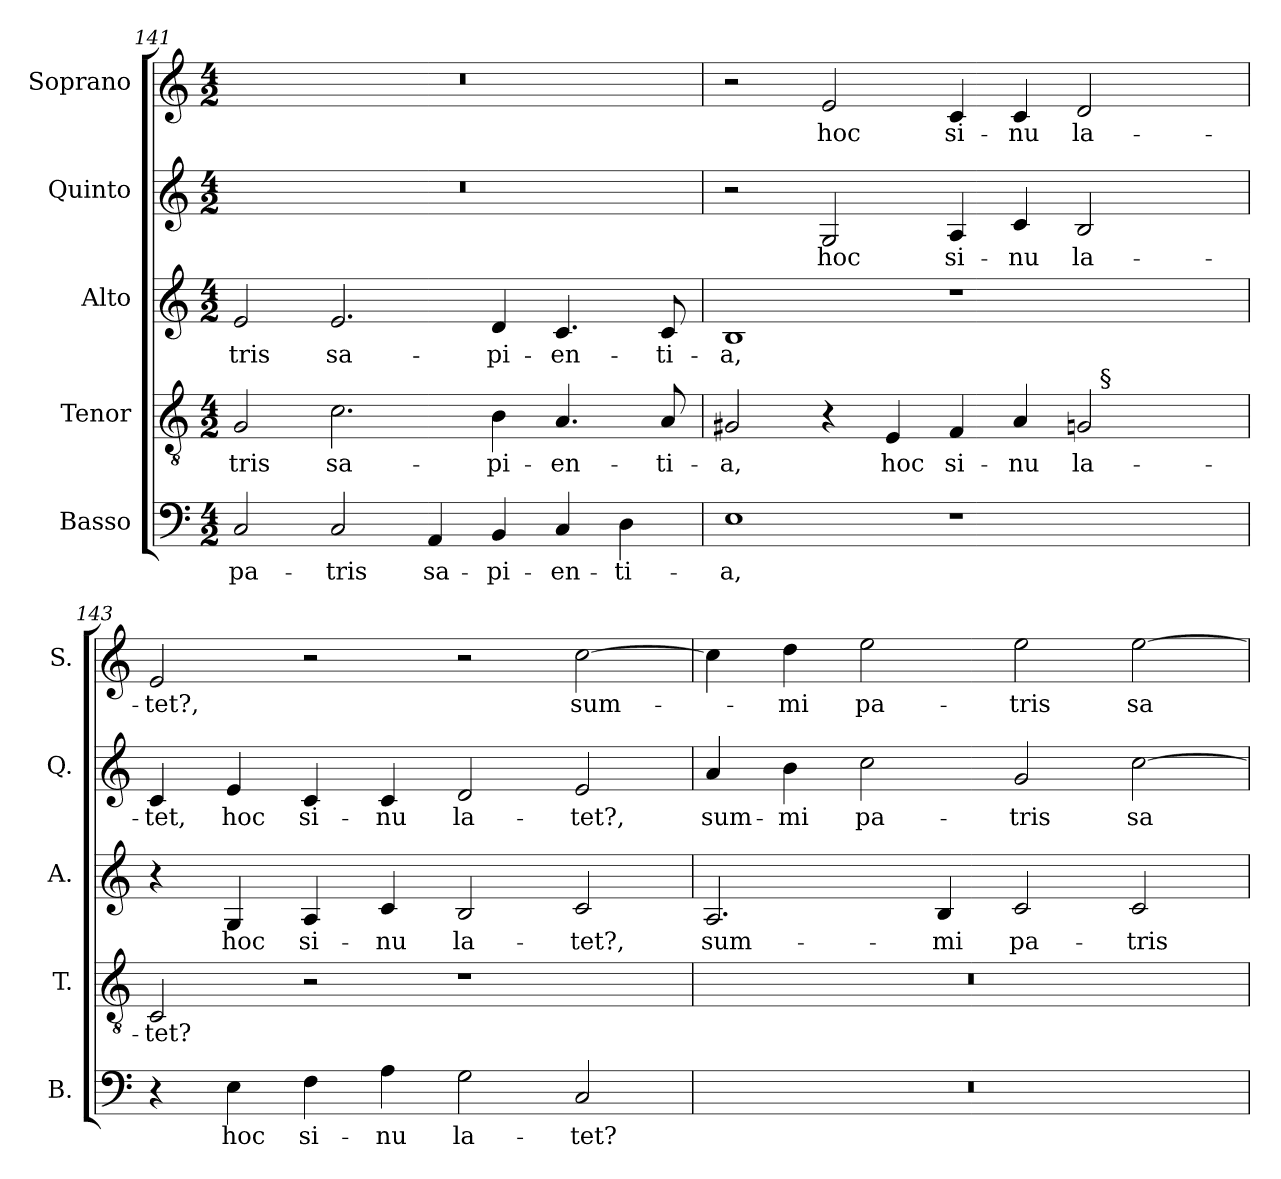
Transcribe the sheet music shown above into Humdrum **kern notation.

**kern	**text	**kern	**text	**kern	**text	**kern	**text	**kern	**text
*part5	*part5	*part4	*part4	*part3	*part3	*part2	*part2	*part1	*part1
*staff5	*staff5	*staff4	*staff4	*staff3	*staff3	*staff2	*staff2	*staff1	*staff1
*I"Basso	*	*I"Tenor	*	*I"Alto	*	*I"Quinto	*	*I"Soprano	*
*I'B.	*	*I'T.	*	*I'A.	*	*I'Q.	*	*I'S.	*
*clefF4	*	*clefGv2	*	*clefG2	*	*clefG2	*	*clefG2	*
*	*	*ITrd7c12	*	*	*	*	*	*	*
*k[]	*	*k[]	*	*k[]	*	*k[]	*	*k[]	*
*C:	*	*C:	*	*C:	*	*C:	*	*C:	*
*M4/2	*	*M4/2	*	*M4/2	*	*M4/2	*	*M4/2	*
=141	=141	=141	=141	=141	=141	=141	=141	=141	=141
!	!LO:LY:b:color=#000000	!	!	!	!	!	!	!	!
!	!	!	!LO:LY:b:color=#000000	!	!	!	!	!	!
!	!	!	!	!	!LO:LY:b:color=#000000	!LO:N:vis=1	!	!LO:N:vis=1	!
2Ci/	pa-	2GGi/	-tris	2ei/	-tris	0r	.	0r	.
!	!LO:LY:b:color=#000000	!	!	!	!	!	!	!	!
!	!	!	!LO:LY:b:color=#000000	!	!	!	!	!	!
!	!	!	!	!	!LO:LY:b:color=#000000	!	!	!	!
2Ci/	-tris	2.Ci\	sa-	2.ei/	sa-	.	.	.	.
!	!LO:LY:b:color=#000000	!	!	!	!	!	!	!	!
4AAi/	sa-	.	.	.	.	.	.	.	.
!	!LO:LY:b:color=#000000	!	!	!	!	!	!	!	!
!	!	!	!LO:LY:b:color=#000000	!	!	!	!	!	!
!	!	!	!	!	!LO:LY:b:color=#000000	!	!	!	!
4BBi/	-pi-	4BBi\	-pi-	4di/	-pi-	.	.	.	.
!	!LO:LY:b:color=#000000	!	!	!	!	!	!	!	!
!	!	!	!LO:LY:b:color=#000000	!	!	!	!	!	!
!	!	!	!	!	!LO:LY:b:color=#000000	!	!	!	!
4Ci/	-en-	4.AAi/	-en-	4.ci/	-en-	.	.	.	.
!	!LO:LY:b:color=#000000	!	!	!	!	!	!	!	!
4Di\	-ti-	.	.	.	.	.	.	.	.
!	!	!	!LO:LY:b:color=#000000	!	!	!	!	!	!
!	!	!	!	!	!LO:LY:b:color=#000000	!	!	!	!
.	.	8AAi/	-ti-	8ci/	-ti-	.	.	.	.
=142	=142	=142	=142	=142	=142	=142	=142	=142	=142
!	!LO:LY:b:color=#000000	!	!	!	!	!	!	!	!
!	!	!	!LO:LY:b:color=#000000	!	!	!	!	!	!
!	!	!	!	!	!LO:LY:b:color=#000000	!	!	!	!
*	*	*^	*	*	*	*	*	*	*
1Ei	-a,	2GG#Xi/	1ryy	-a,	1Bi	-a,	2r	.	2r	.
!	!	!	!	!	!	!	!	!LO:LY:b:color=#000000	!	!
!	!	!	!	!	!	!	!	!	!	!LO:LY:b:color=#000000
.	.	4r	.	.	.	.	2Gi/	hoc	2ei/	hoc
!	!	!	!	!LO:LY:b:color=#000000	!	!	!	!	!	!
.	.	4EEi/	.	hoc	.	.	.	.	.	.
!	!	!	!	!LO:LY:b:color=#000000	!	!	!	!	!	!
!	!	!	!	!	!	!	!	!LO:LY:b:color=#000000	!	!
!	!	!	!	!	!	!	!	!	!	!LO:LY:b:color=#000000
1r	.	4FFi/	2ryy	si-	1r	.	4Ai/	si-	4ci/	si-
!	!	!	!	!LO:LY:b:color=#000000	!	!	!	!	!	!
!	!	!	!	!	!	!	!	!LO:LY:b:color=#000000	!	!
!	!	!	!	!	!	!	!	!	!	!LO:LY:b:color=#000000
.	.	4AAi/	.	-nu	.	.	4ci/	-nu	4ci/	-nu
!	!	!	!	!LO:LY:b:color=#000000	!	!	!	!	!	!
!	!	!	!	!	!	!	!	!LO:LY:b:color=#000000	!	!
!	!	!	!	!	!	!	!	!	!	!LO:LY:b:color=#000000
.	.	2GGi/	32ryy	la-	.	.	2Bi/	la-	2di/	la-
.	.	.	256ryy	.	.	.	.	.	.	.
!	!	!	!LO:TX:a:t=§	!	!	!	!	!	!	!
.	.	.	4ryy	.	.	.	.	.	.	.
.	.	.	8ryy	.	.	.	.	.	.	.
.	.	.	16ryy	.	.	.	.	.	.	.
.	.	.	64..ryy	.	.	.	.	.	.	.
*	*	*v	*v	*	*	*	*	*	*	*
=143	=143	=143	=143	=143	=143	=143	=143	=143	=143
*	*	*^	*	*	*	*	*	*	*
!	!	!	!	!LO:LY:b:color=#000000	!	!	!	!	!	!
*	*	*v	*v	*	*	*	*	*	*	*
*	*	*^	*	*	*	*	*	*	*
!	!	!	!	!	!	!	!	!LO:LY:b:color=#000000	!	!
*	*	*v	*v	*	*	*	*	*	*	*
*	*	*^	*	*	*	*	*	*	*
!	!	!	!	!	!	!	!	!	!	!LO:LY:b:color=#000000
*	*	*v	*v	*	*	*	*	*	*	*
4r	.	2CCi/	-tet?	4r	.	4ci/	-tet,	2ei/	-tet?,
!	!LO:LY:b:color=#000000	!	!	!	!	!	!	!	!
!	!	!	!	!	!LO:LY:b:color=#000000	!	!	!	!
!	!	!	!	!	!	!	!LO:LY:b:color=#000000	!	!
4Ei\	hoc	.	.	4Gi/	hoc	4ei/	hoc	.	.
!	!LO:LY:b:color=#000000	!	!	!	!	!	!	!	!
!	!	!	!	!	!LO:LY:b:color=#000000	!	!	!	!
!	!	!	!	!	!	!	!LO:LY:b:color=#000000	!	!
4Fi\	si-	2r	.	4Ai/	si-	4ci/	si-	2r	.
!	!LO:LY:b:color=#000000	!	!	!	!	!	!	!	!
!	!	!	!	!	!LO:LY:b:color=#000000	!	!	!	!
!	!	!	!	!	!	!	!LO:LY:b:color=#000000	!	!
4Ai\	-nu	.	.	4ci/	-nu	4ci/	-nu	.	.
!	!LO:LY:b:color=#000000	!	!	!	!	!	!	!	!
!	!	!	!	!	!LO:LY:b:color=#000000	!	!	!	!
!	!	!	!	!	!	!	!LO:LY:b:color=#000000	!	!
2Gi\	la-	1r	.	2Bi/	la-	2di/	la-	2r	.
!	!LO:LY:b:color=#000000	!	!	!	!	!	!	!	!
!	!	!	!	!	!LO:LY:b:color=#000000	!	!	!	!
!	!	!	!	!	!	!	!LO:LY:b:color=#000000	!	!
!	!	!	!	!	!	!	!	!	!LO:LY:b:color=#000000
2Ci/	-tet?	.	.	2ci/	-tet?,	2ei/	-tet?,	[2cci\	sum-
=144	=144	=144	=144	=144	=144	=144	=144	=144	=144
!LO:N:vis=1	!	!LO:N:vis=1	!	!	!	!	!	!	!
!	!	!	!	!	!LO:LY:b:color=#000000	!	!	!	!
!	!	!	!	!	!	!	!LO:LY:b:color=#000000	!	!
0r	.	0r	.	2.Ai/	sum-	4ai/	sum-	4cci\]	.
!	!	!	!	!	!	!	!LO:LY:b:color=#000000	!	!
!	!	!	!	!	!	!	!	!	!LO:LY:b:color=#000000
.	.	.	.	.	.	4bi\	-mi	4ddi\	-mi
!	!	!	!	!	!	!	!LO:LY:b:color=#000000	!	!
!	!	!	!	!	!	!	!	!	!LO:LY:b:color=#000000
.	.	.	.	.	.	2cci\	pa-	2eei\	pa-
!	!	!	!	!	!LO:LY:b:color=#000000	!	!	!	!
.	.	.	.	4Bi/	-mi	.	.	.	.
!	!	!	!	!	!LO:LY:b:color=#000000	!	!	!	!
!	!	!	!	!	!	!	!LO:LY:b:color=#000000	!	!
!	!	!	!	!	!	!	!	!	!LO:LY:b:color=#000000
.	.	.	.	2ci/	pa-	2gi/	-tris	2eei\	-tris
!	!	!	!	!	!LO:LY:b:color=#000000	!	!	!	!
!	!	!	!	!	!	!	!LO:LY:b:color=#000000	!	!
!	!	!	!	!	!	!	!	!	!LO:LY:b:color=#000000
.	.	.	.	2ci/	-tris	[2cci\	sa-	[2eei\	sa-
=	=	=	=	=	=	=	=	=	=
*-	*-	*-	*-	*-	*-	*-	*-	*-	*-
